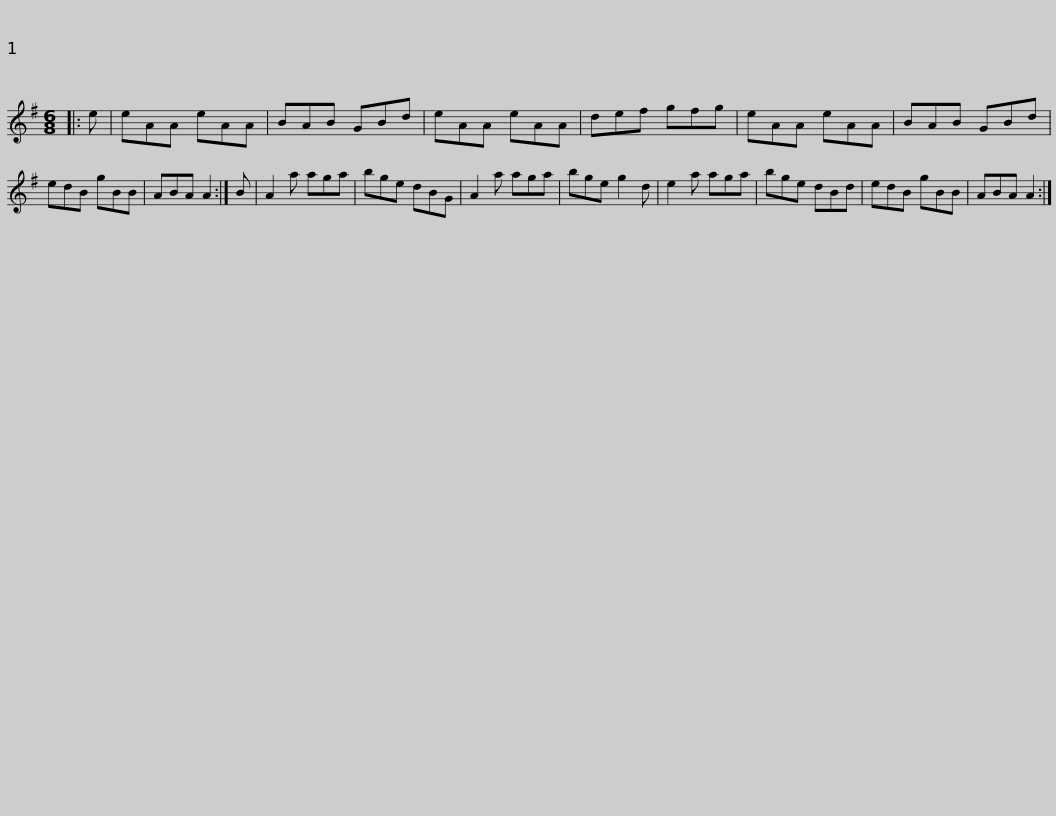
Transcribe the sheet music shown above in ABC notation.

X:1
L:1/8
M:6/8
I:linebreak $
K:G
V:1 treble
V:1
|: e | eAA eAA | BAB GBd | eAA eAA | def gfg | %5
 eAA eAA | BAB GBd | edB gBB |$ ABA A2 :| B | %10
 A2 a aga | bge dBG | A2 a aga | bge g2 d | e2 a aga | %15
 bge dBd |$ edB gBB | ABA A2 :| %18
